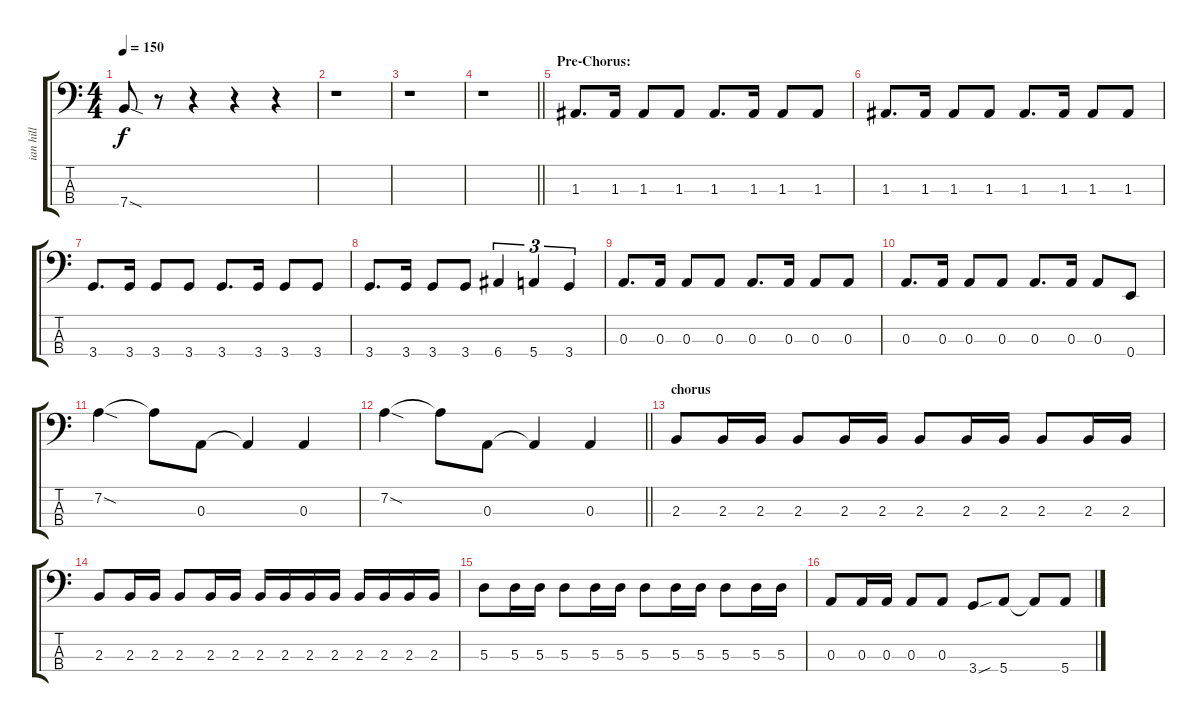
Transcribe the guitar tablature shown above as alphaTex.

\track ("ian hill" "ian hill") {instrument electricbasspick}
\staff {score tabs}
\tuning (G2 D2 A1 E1) {hide}
\ts (4 4)
\tempo 150
\clef f4
\ks c
7.4{sod}.8{dy f} r.8 r.4 r.4 r.4 |
r.1 |
r.1 |
\barLineRight lightlight
r.1 |
\section ("" "Pre-Chorus:")
1.3.8{d} 1.3.16 1.3.8 1.3.8 1.3.8{d} 1.3.16 1.3.8 1.3.8 |
1.3.8{d} 1.3.16 1.3.8 1.3.8 1.3.8{d} 1.3.16 1.3.8 1.3.8 |
3.4.8{d} 3.4.16 3.4.8 3.4.8 3.4.8{d} 3.4.16 3.4.8 3.4.8 |
3.4.8{d} 3.4.16 3.4.8 3.4.8 6.4.4{tu (3 2)} 5.4.4{tu (3 2)} 3.4.4{tu (3 2)} |
0.3.8{d} 0.3.16 0.3.8 0.3.8 0.3.8{d} 0.3.16 0.3.8 0.3.8 |
0.3.8{d} 0.3.16 0.3.8 0.3.8 0.3.8{d} 0.3.16 0.3.8 0.4.8 |
7.2{sod}.4 7.2{t}.8 0.3.8 0.3{t}.4 0.3.4 |
\barLineRight lightlight
7.2{sod}.4 7.2{t}.8 0.3.8 0.3{t}.4 0.3.4 |
\section ("" "chorus")
2.3.8 2.3.16 2.3.16 2.3.8 2.3.16 2.3.16 2.3.8 2.3.16 2.3.16 2.3.8 2.3.16 2.3.16 |
2.3.8 2.3.16 2.3.16 2.3.8 2.3.16 2.3.16 2.3.16 2.3.16 2.3.16 2.3.16 2.3.16 2.3.16 2.3.16 2.3.16 |
5.3.8 5.3.16 5.3.16 5.3.8 5.3.16 5.3.16 5.3.8 5.3.16 5.3.16 5.3.8 5.3.16 5.3.16 |
0.3.8 0.3.16 0.3.16 0.3.8 0.3.8 3.4{sou}.8 5.4.8 5.4{t}.8 5.4.8
